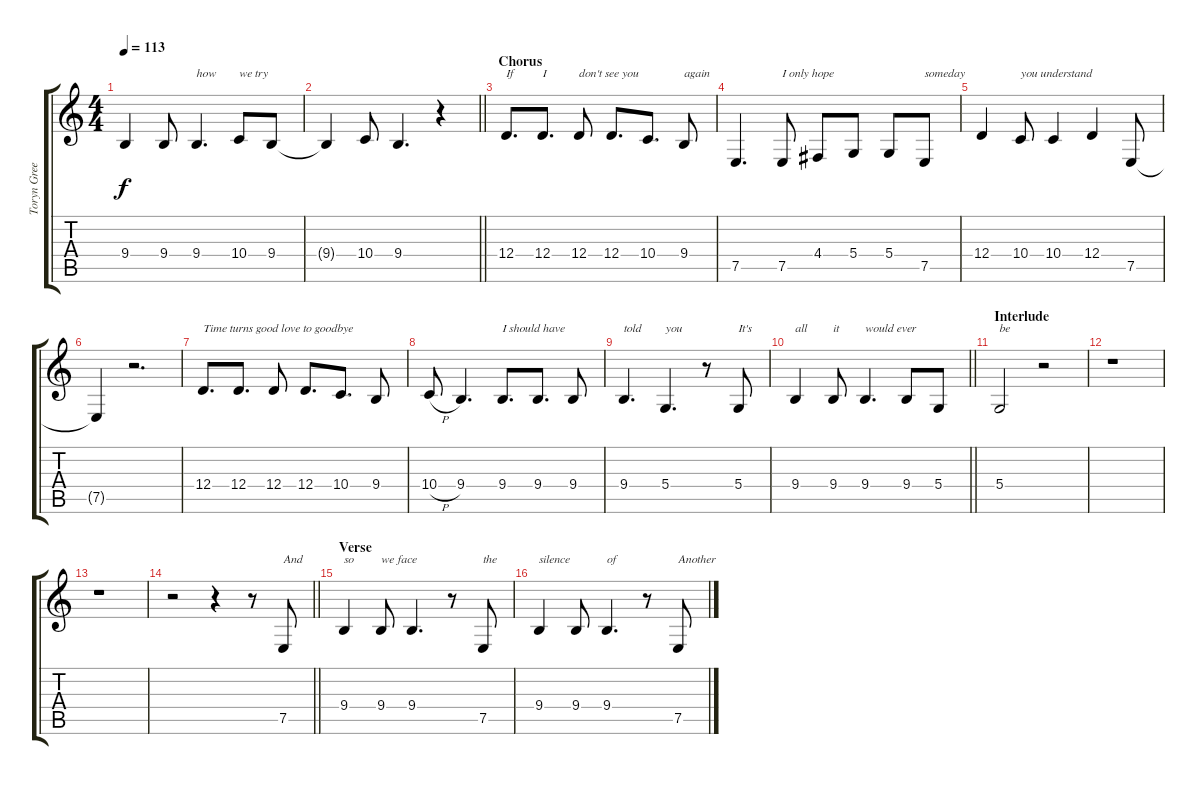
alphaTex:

\track ("Toryn Green (Vocals)" "Toryn Gree") {instrument violin}
\staff {score tabs}
\tuning (E4 B3 G3 D3 A2 E2) {hide}
\ts (4 4)
\tempo 113
\clef g2
\ks c
9.4.4{dy f} 9.4.8 9.4.4{d txt "how"} 10.4.8{txt "we try"} 9.4.8 |
\barLineRight lightlight
9.4{t}.4 10.4.8 9.4.4{d} r.4 |
\section ("" "Chorus")
12.4.8{d txt "If"} 12.4.8{d txt "I"} 12.4.8{txt "don't see you"} 12.4.8{d} 10.4.8{d} 9.4.8{txt "again"} |
7.5.4{d} 7.5.8{txt "I only hope"} 4.4.8 5.4.8 5.4.8 7.5.8{txt "someday"} |
12.4.4 10.4.8{txt "you understand"} 10.4.4 12.4.4 7.5.8 |
7.5{t}.4 r.2{d} |
12.4.8{d txt "Time turns good love to goodbye"} 12.4.8{d} 12.4.8 12.4.8{d} 10.4.8{d} 9.4.8 |
10.4{h}.8 9.4.4{d} 9.4.8{d txt "I should have"} 9.4.8{d} 9.4.8 |
9.4.4{d txt "told"} 5.4.4{d txt "you"} r.8 5.4.8{txt "It's"} |
\barLineRight lightlight
9.4.4{txt "all"} 9.4.8{txt "it"} 9.4.4{d txt "would ever"} 9.4.8 5.4.8 |
\section ("" "Interlude")
5.4.2{txt "be"} r.2 |
r.1 |
r.1 |
\barLineRight lightlight
r.2 r.4 r.8 7.5.8{txt "And"} |
\section ("" "Verse")
9.4.4{txt "so"} 9.4.8{txt "we face"} 9.4.4{d} r.8 7.5.8{txt "the"} |
9.4.4{txt "silence"} 9.4.8 9.4.4{d txt "of"} r.8 7.5.8{txt "Another"}
